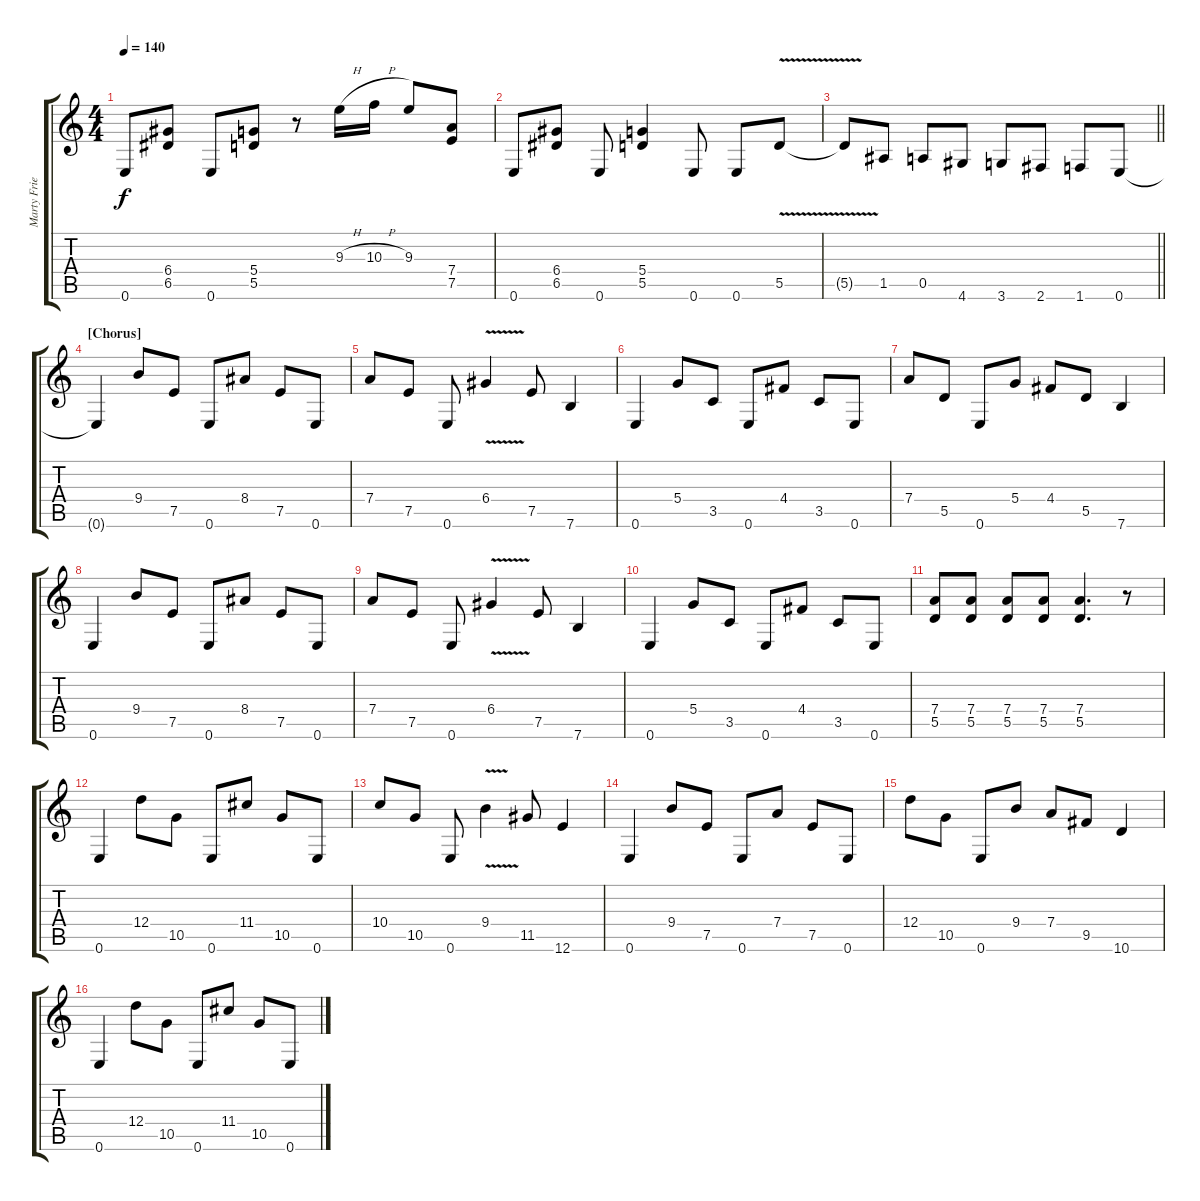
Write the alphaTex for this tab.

\track ("Marty Friedman" "Marty Frie") {instrument distortionguitar}
\staff {score tabs}
\tuning (E4 B3 G3 D3 A2 E2) {hide}
\ts (4 4)
\tempo 140
\clef g2
\ks c
0.6.8{dy f} (6.4 6.5).8 0.6.8 (5.4 5.5).8 r.8 9.3{h}.16 10.3{h}.16 9.3.8 (7.4 7.5).8 |
0.6.8 (6.4 6.5).8 0.6.8 (5.4 5.5).4 0.6.8 0.6.8 5.5{v}.8 |
\barLineRight lightlight
5.5{t}.8 1.5.8 0.5.8 4.6.8 3.6.8 2.6.8 1.6.8 0.6.8 |
\section ("" "[Chorus]")
0.6{t}.4 9.4.8 7.5.8 0.6.8 8.4.8 7.5.8 0.6.8 |
7.4.8 7.5.8 0.6.8 6.4{v}.4 7.5.8 7.6.4 |
0.6.4 5.4.8 3.5.8 0.6.8 4.4.8 3.5.8 0.6.8 |
7.4.8 5.5.8 0.6.8 5.4.8 4.4.8 5.5.8 7.6.4 |
0.6.4 9.4.8 7.5.8 0.6.8 8.4.8 7.5.8 0.6.8 |
7.4.8 7.5.8 0.6.8 6.4{v}.4 7.5.8 7.6.4 |
0.6.4 5.4.8 3.5.8 0.6.8 4.4.8 3.5.8 0.6.8 |
(7.4 5.5).8 (7.4 5.5).8 (7.4 5.5).8 (7.4 5.5).8 (7.4 5.5).4{d} r.8 |
0.6.4 12.4.8 10.5.8 0.6.8 11.4.8 10.5.8 0.6.8 |
10.4.8 10.5.8 0.6.8 9.4{v}.4 11.5.8 12.6.4 |
0.6.4 9.4.8 7.5.8 0.6.8 7.4.8 7.5.8 0.6.8 |
12.4.8 10.5.8 0.6.8 9.4.8 7.4.8 9.5.8 10.6.4 |
0.6.4 12.4.8 10.5.8 0.6.8 11.4.8 10.5.8 0.6.8
